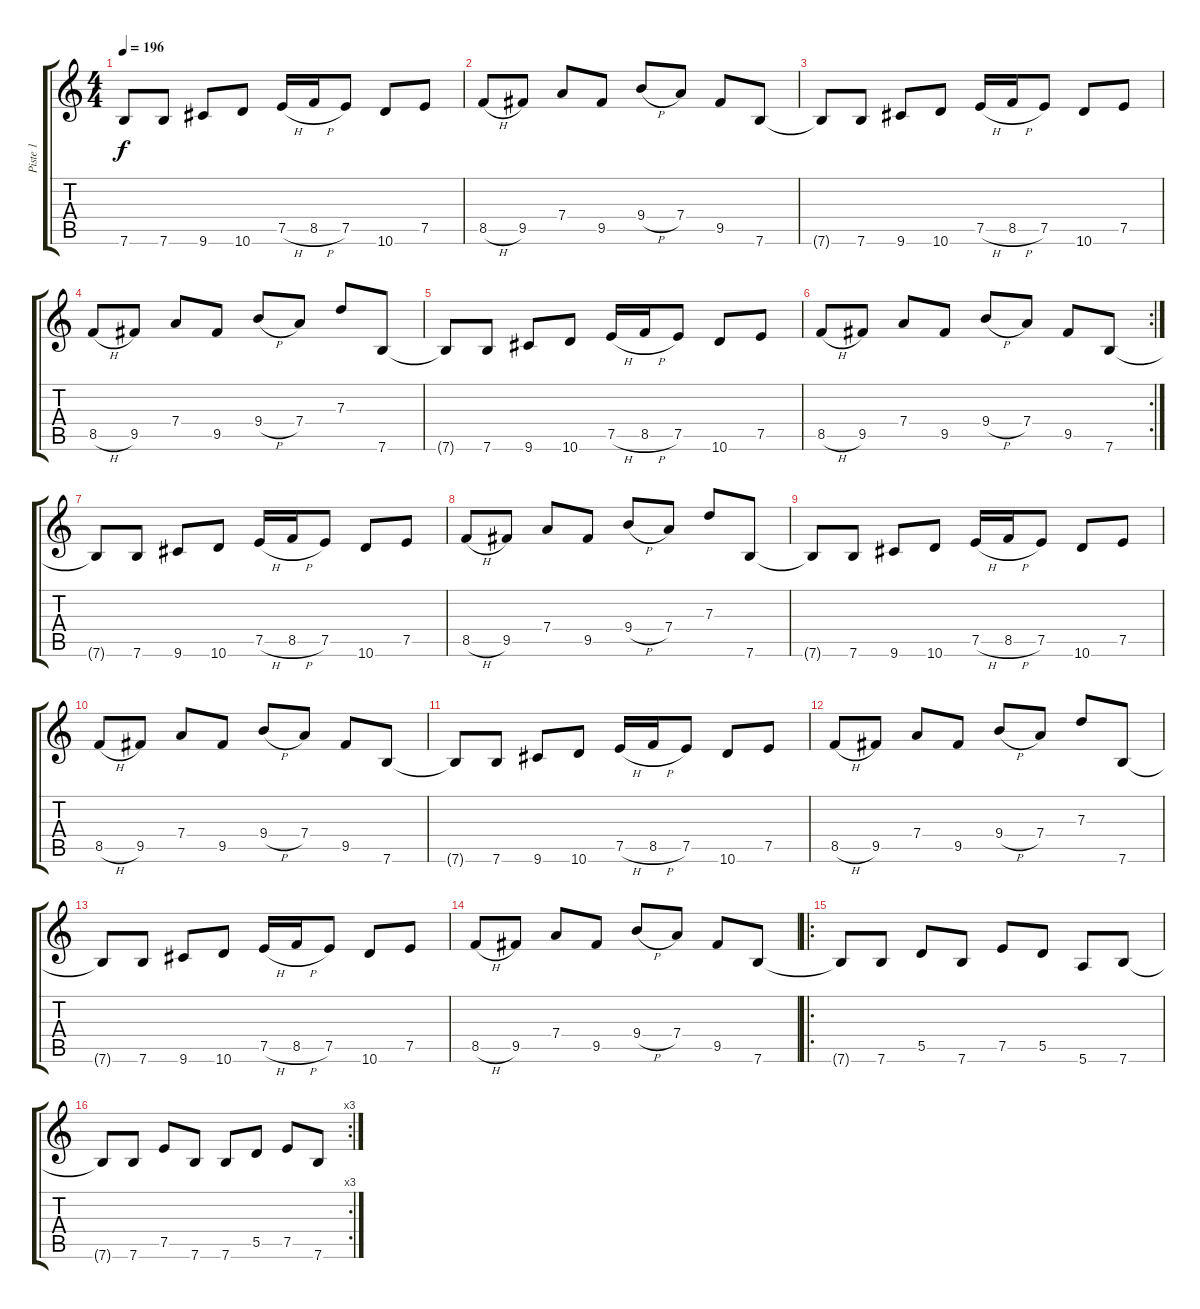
\track ("Piste 1" "Piste 1") {instrument distortionguitar}
\staff {score tabs}
\tuning (E4 B3 G3 D3 A2 E2) {hide}
\ts (4 4)
\tempo 196
\clef g2
\ks c
7.6{t}.8{dy f} 7.6.8 9.6.8 10.6.8 7.5{h}.16 8.5{h}.16 7.5.8 10.6.8 7.5.8 |
8.5{h}.8 9.5.8 7.4.8 9.5.8 9.4{h}.8 7.4.8 9.5.8 7.6.8 |
7.6{t}.8 7.6.8 9.6.8 10.6.8 7.5{h}.16 8.5{h}.16 7.5.8 10.6.8 7.5.8 |
8.5{h}.8 9.5.8 7.4.8 9.5.8 9.4{h}.8 7.4.8 7.3.8 7.6.8 |
7.6{t}.8 7.6.8 9.6.8 10.6.8 7.5{h}.16 8.5{h}.16 7.5.8 10.6.8 7.5.8 |
\rc 2
8.5{h}.8 9.5.8 7.4.8 9.5.8 9.4{h}.8 7.4.8 9.5.8 7.6.8 |
7.6{t}.8 7.6.8 9.6.8 10.6.8 7.5{h}.16 8.5{h}.16 7.5.8 10.6.8 7.5.8 |
8.5{h}.8 9.5.8 7.4.8 9.5.8 9.4{h}.8 7.4.8 7.3.8 7.6.8 |
7.6{t}.8 7.6.8 9.6.8 10.6.8 7.5{h}.16 8.5{h}.16 7.5.8 10.6.8 7.5.8 |
8.5{h}.8 9.5.8 7.4.8 9.5.8 9.4{h}.8 7.4.8 9.5.8 7.6.8 |
7.6{t}.8 7.6.8 9.6.8 10.6.8 7.5{h}.16 8.5{h}.16 7.5.8 10.6.8 7.5.8 |
8.5{h}.8 9.5.8 7.4.8 9.5.8 9.4{h}.8 7.4.8 7.3.8 7.6.8 |
7.6{t}.8 7.6.8 9.6.8 10.6.8 7.5{h}.16 8.5{h}.16 7.5.8 10.6.8 7.5.8 |
8.5{h}.8 9.5.8 7.4.8 9.5.8 9.4{h}.8 7.4.8 9.5.8 7.6.8 |
\ro
7.6{t}.8 7.6.8 5.5.8 7.6.8 7.5.8 5.5.8 5.6.8 7.6.8 |
\rc 3
7.6{t}.8 7.6.8 7.5.8 7.6.8 7.6.8 5.5.8 7.5.8 7.6.8
